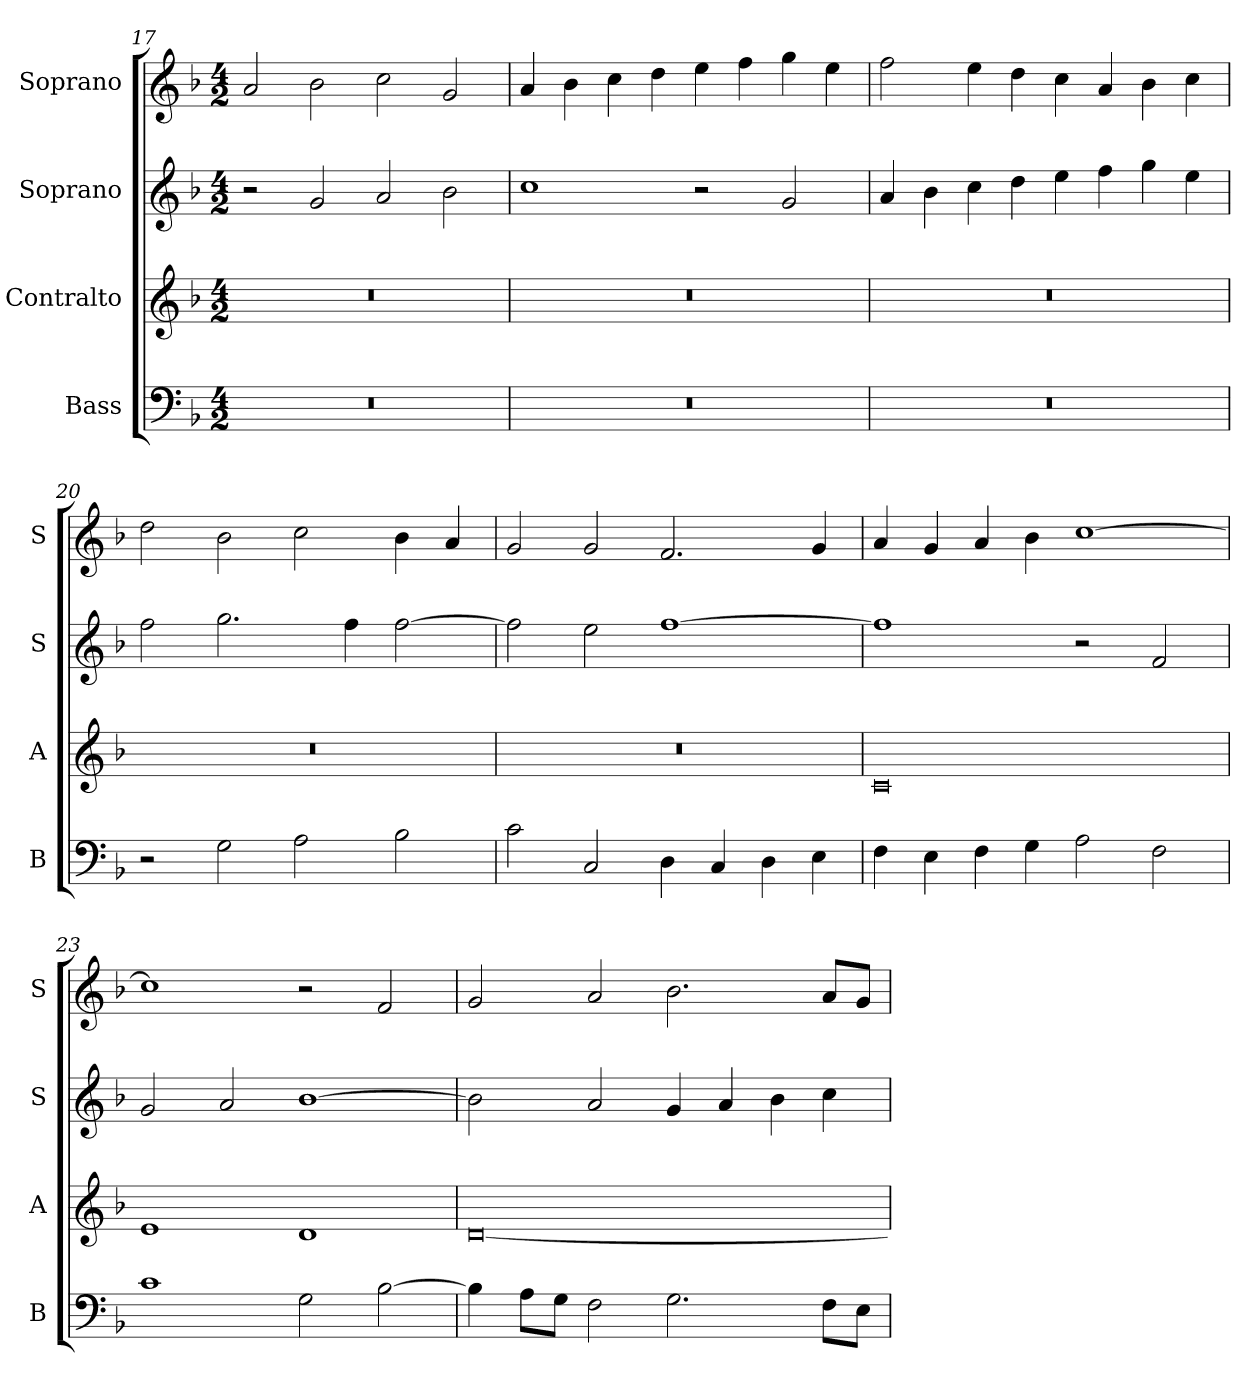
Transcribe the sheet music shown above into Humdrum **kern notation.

**kern	**kern	**kern	**kern
*part4	*part3	*part2	*part1
*staff4	*staff3	*staff2	*staff1
*I"Bass	*I"Contralto	*I"Soprano	*I"Soprano
*I'B	*I'A	*I'S	*I'S
*clefF4	*clefG2	*clefG2	*clefG2
*k[b-]	*k[b-]	*k[b-]	*k[b-]
*M4/2	*M4/2	*M4/2	*M4/2
=17	=17	=17	=17
0r	0r	2r	2a
.	.	2g	2b-
.	.	2a	2cc
.	.	2b-	2g
=18	=18	=18	=18
0r	0r	1cc	4a
.	.	.	4b-
.	.	.	4cc
.	.	.	4dd
.	.	2r	4ee
.	.	.	4ff
.	.	2g	4gg
.	.	.	4ee
=19	=19	=19	=19
0r	0r	4a	2ff
.	.	4b-	.
.	.	4cc	4ee
.	.	4dd	4dd
.	.	4ee	4cc
.	.	4ff	4a
.	.	4gg	4b-
.	.	4ee	4cc
=20	=20	=20	=20
2r	0r	2ff	2dd
2G	.	2.gg	2b-
2A	.	.	2cc
.	.	4ff	.
2B-	.	[2ff	4b-
.	.	.	4a
=21	=21	=21	=21
2c	0r	2ff]	2g
2C	.	2ee	2g
4D	.	[1ff	2.f
4C	.	.	.
4D	.	.	.
4E	.	.	4g
=22	=22	=22	=22
4F	0c	1ff]	4a
4E	.	.	4g
4F	.	.	4a
4G	.	.	4b-
2A	.	2r	[1cc
2F	.	2f	.
=23	=23	=23	=23
1c	1e	2g	1cc]
.	.	2a	.
2G	1d	[1b-	2r
[2B-	.	.	2f
=24	=24	=24	=24
4B-]	[0d	2b-]	2g
8A\L	.	.	.
8G\J	.	.	.
2F	.	2a	2a
2.G	.	4g	2.b-
.	.	4a	.
.	.	4b-	.
8F\L	.	4cc	8a/L
8E\J	.	.	8g/J
=	=	=	=
*-	*-	*-	*-
